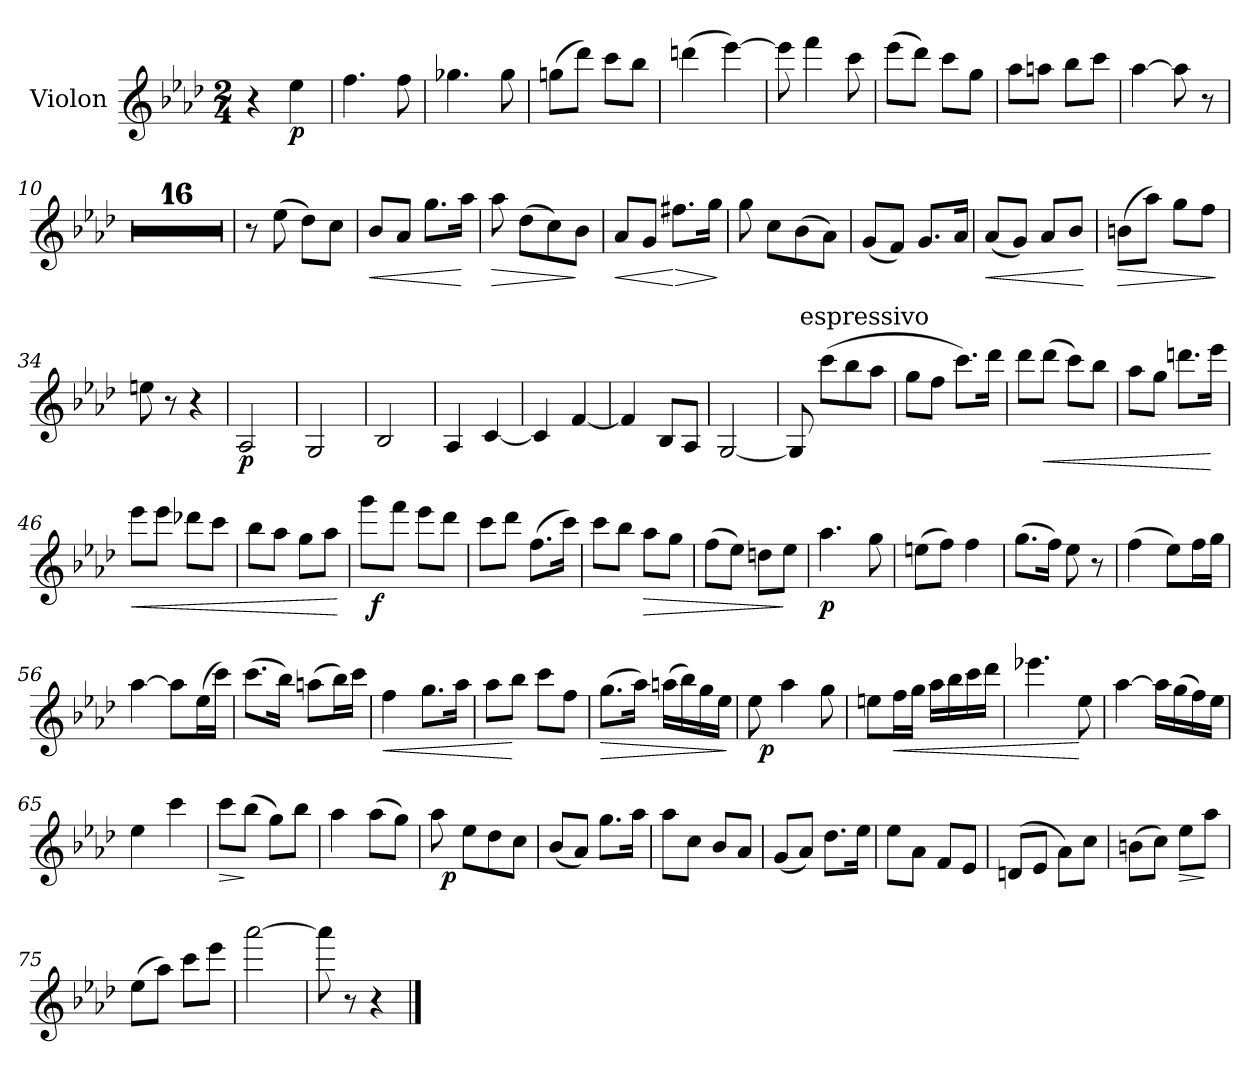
**kern	**dynam
*part1	*part1
*staff1	*staff1
*I"Violon	*
*clefG2	*
*k[b-e-a-d-]	*
*A-:	*
*M2/4	*
=1	=1
4r	.
!	!LO:DY:b
4ee-\	p
=2	=2
4.ff\	.
8ff\	.
=3	=3
4.gg-X\	.
8gg-\	.
=4	=4
(>8ggn\L	.
8ddd-\J)	.
8ccc\L	.
8bb-\J	.
!!LO:LB:g=z
=5	=5
(>4dddn\	.
[4eee-\)	.
=6	=6
8eee-\]	.
4fff\	.
8ccc\	.
=7	=7
(>8eee-\L	.
8ddd-\J)	.
8ccc\L	.
8gg\J	.
=8	=8
8aa-\L	.
8aan\J	.
8bb-\L	.
8ccc\J	.
!!LO:LB:g=z
=9	=9
[4aa-\	.
8aa-\]	.
8r	.
=10	=10
2r	.
=11	=11
2r	.
=12	=12
2r	.
=13	=13
2r	.
=14	=14
2r	.
=15	=15
2r	.
=16	=16
2r	.
=17	=17
2r	.
=18	=18
2r	.
=19	=19
2r	.
=20	=20
2r	.
=21	=21
2r	.
=22	=22
2r	.
=23	=23
2r	.
=24	=24
2r	.
=25	=25
2r	.
!!LO:LB:g=z
=26	=26
8r	.
(>8ee-\	.
8dd-\L)	.
8cc\J	.
=27	=27
!	!LO:HP:b
8b-/L	<
8a-/J	.
8.gg\L	.
16aa-\Jk	[
=28	=28
!	!LO:HP:b
8aa-\	>
(>8dd-\L	.
8cc\)	.
8b-\J	]
=29	=29
!	!LO:HP:b
8a-/L	<
8g/J	.
!	!LO:HP:n=1:b
8.ff#X\L	[ >
16gg\Jk	.
.	]
!!LO:LB:g=z
=30	=30
8gg\	.
8cc\L	.
(>8b-\	.
8a-\J)	.
=31	=31
(<8g/L	.
8f/J)	.
8.g/L	.
16a-/Jk	.
=32	=32
!	!LO:HP:b
(<8a-/L	<
8g/J)	.
8a-/L	.
8b-/J	.
.	[
=33	=33
!	!LO:HP:b
(>8bn\L	>
8aa-\J)	.
8gg\L	.
8ff\J	.
.	]
!!LO:LB:g=z
=34	=34
8een\	.
8r	.
4r	.
=35	=35
!	!LO:DY:b
2A-/	p
=36	=36
2G/	.
=37	=37
2B-/	.
!!LO:LB:g=z
=38	=38
4A-/	.
[4c/	.
=39	=39
4c/]	.
[4f/	.
=40	=40
4f/]	.
8B-/L	.
8A-/J	.
=41	=41
[2G/	.
!!LO:LB:g=z
=42	=42
*^	*
8G/]	32ryy	.
!	!LO:TX:a:t=espressivo	!
.	4...ryy	.
(>8ccc\L	.	.
8bb-\	.	.
8aa-\J	.	.
*v	*v	*
=43	=43
8gg\L	.
8ff\J	.
8.ccc\L)	.
16ddd-\Jk	.
=44	=44
8ddd-\L	.
!	!LO:HP:b
(>8ddd-\J	<
8ccc\L)	.
8bb-\J	.
=45	=45
8aa-\L	.
8gg\J	.
8.dddn\L	.
16eee-\Jk	[
!!LO:LB:g=z
=46	=46
!	!LO:HP:b
8eee-\L	<
8eee-\J	.
8ddd-X\L	.
8ccc\J	.
=47	=47
8bb-\L	.
8aa-\J	.
8gg\L	.
8aa-\J	.
.	[
=48	=48
*^	*
8ggg\L	32ryy	.
!	!	!LO:DY:b
.	4...ryy	f
8fff\J	.	.
8eee-\L	.	.
8ddd-\J	.	.
*v	*v	*
=49	=49
8ccc\L	.
8ddd-\J	.
(>8.ff\L	.
16ccc\Jk)	.
!!LO:PB:g=z
=50	=50
8ccc\L	.
8bb-\J	.
!	!LO:HP:b
8aa-\L	>
8gg\J	.
=51	=51
(>8ff\L	.
8ee-\J)	.
8ddn\L	.
8ee-\J	]
=52	=52
!	!LO:DY:b
4.aa-\	p
8gg\	.
=53	=53
(>8een\L	.
8ff\J)	.
4ff\	.
!!LO:LB:g=z
=54	=54
(>8.gg\L	.
16ff\Jk)	.
8ee-\	.
8r	.
=55	=55
(>4ff\	.
8ee-\L)	.
16ff\L	.
16gg\JJ	.
=56	=56
[4aa-\	.
8aa-\L]	.
(>16ee-\L	.
16ccc\JJ)	.
=57	=57
(>8.ccc\L	.
16bb-\Jk)	.
(>8aan\L	.
16bb-\L)	.
16ccc\JJ	.
!!LO:LB:g=z
=58	=58
!	!LO:HP:b
4ff\	<
8.gg\L	.
16aa-\Jk	.
=59	=59
8aa-\L	.
8bb-\J	[
8ccc\L	.
8ff\J	.
=60	=60
!	!LO:HP:b
(>8.gg\L	>
16aa-\Jk)	.
(>16aan\LL	.
16bb-\)	.
16gg\	.
16ee-\JJ	.
.	]
=61	=61
*^	*
8ee-\	32ryy	.
!	!	!LO:DY:b
.	4...ryy	p
4aa-\	.	.
8gg\	.	.
*v	*v	*
!!LO:LB:g=z
=62	=62
8een\L	.
!	!LO:HP:b
16ff\L	<
16gg\JJ	.
16aa-\LL	.
16bb-\	.
16ccc\	.
16ddd-\JJ	.
=63	=63
4.eee-X\	.
8ee-\	[
=64	=64
[4aa-\	.
16aa-\LL]	.
(>16gg\	.
16ff\)	.
16ee-\JJ	.
=65	=65
4ee-\	.
4ccc\	.
!!LO:LB:g=z
=66	=66
!	!LO:HP:b
8ccc\L	>
(>8bb-\J	]
8gg\L)	.
8bb-\J	.
=67	=67
4aa-\	.
(>8aa-\L	.
8gg\J)	.
=68	=68
*^	*
8aa-\	32ryy	.
!	!	!LO:DY:b
.	4...ryy	p
8ee-\L	.	.
8dd-\	.	.
8cc\J	.	.
*v	*v	*
=69	=69
(<8b-/L	.
8a-/J)	.
8.gg\L	.
16aa-\Jk	.
!!LO:LB:g=z
=70	=70
8aa-\L	.
8cc\J	.
8b-/L	.
8a-/J	.
=71	=71
(<8g/L	.
8a-/J)	.
8.dd-\L	.
16ee-\Jk	.
=72	=72
8ee-\L	.
8a-\J	.
8f/L	.
8e-/J	.
=73	=73
(>8dn/L	.
8e-/J	.
8a-\L)	.
8cc\J	.
!!LO:LB:g=z
=74	=74
(>8bn\L	.
8cc\J)	.
!	!LO:HP:b
8ee-\L	>
8aa-\J	]
=75	=75
(>8ee-\L	.
8aa-\J)	.
8ccc\L	.
8eee-\J	.
=76	=76
[2aaa-\	.
=77	=77
8aaa-\]	.
8r	.
4r	.
==	==
*-	*-
